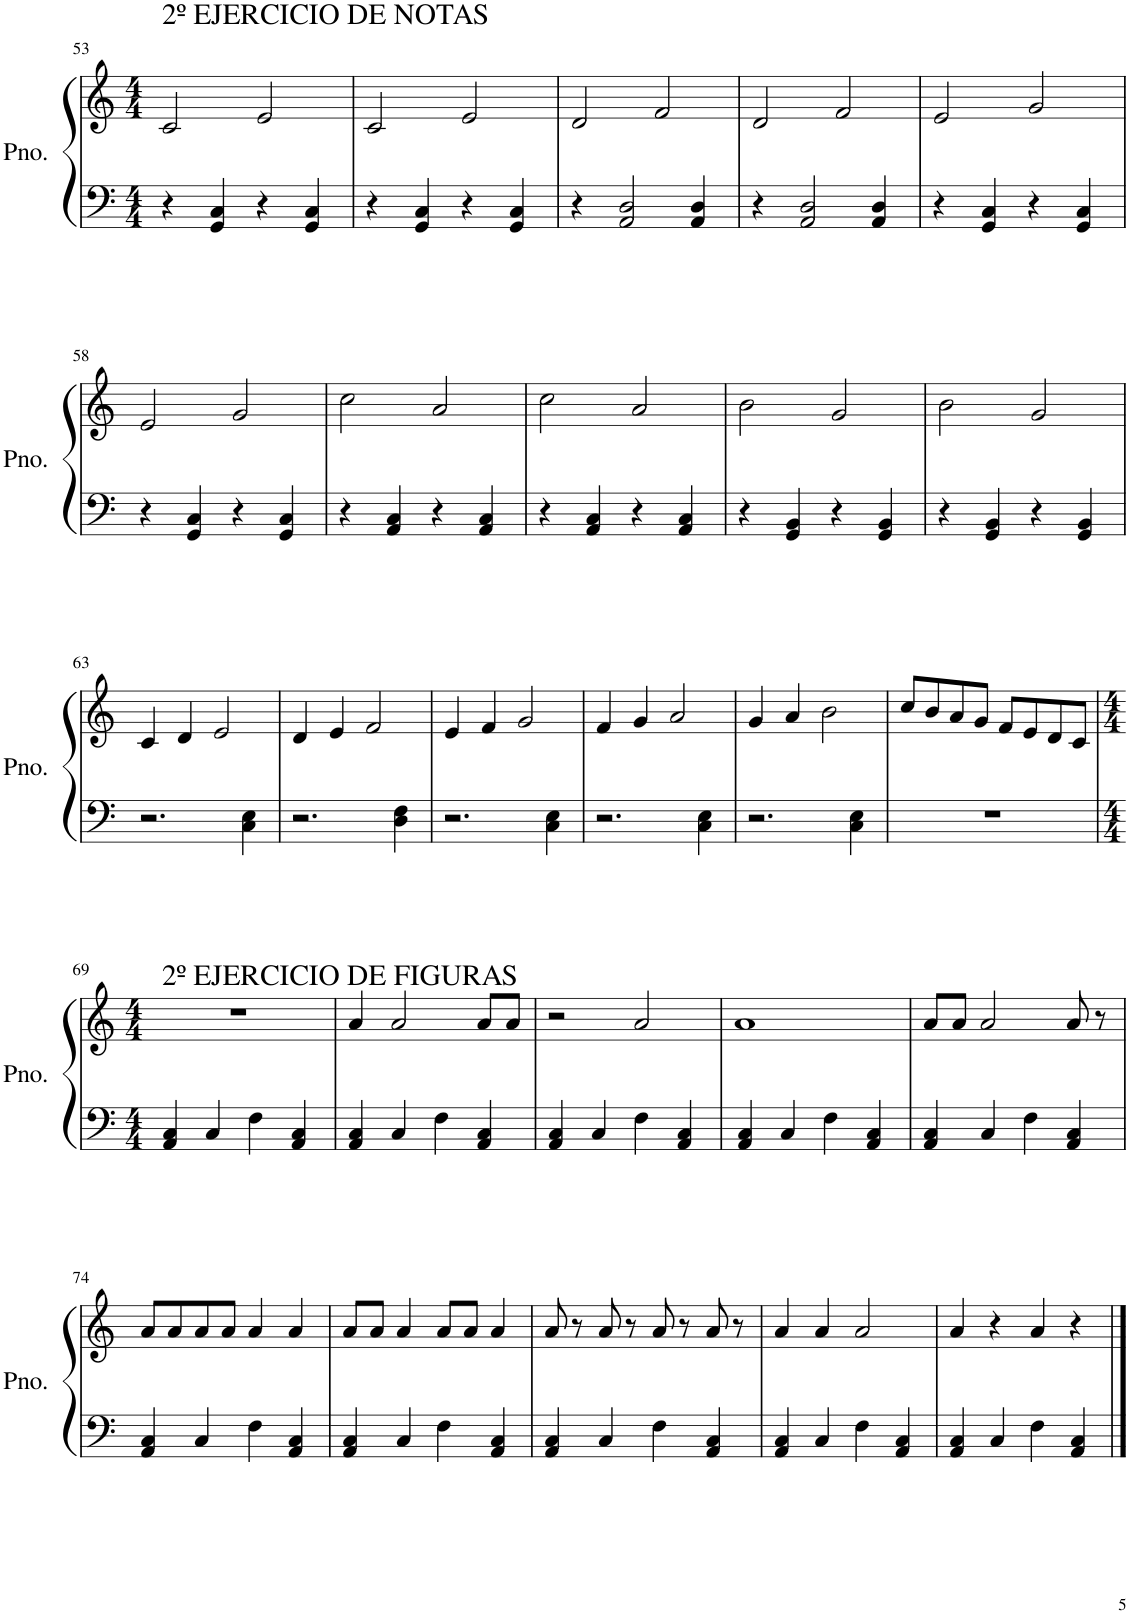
**kern	**kern
*part1	*part1
*staff2	*staff1
*I"Piano	*
*I'Pno.	*
!!LO:PB:g=z
*clefF4	*clefG2
*k[]	*k[]
*M4/4	*M4/4
=53	=53
!	!LO:TX:a:t=2º EJERCICIO DE NOTAS
4r	2c/
4GG/ 4C/	.
4r	2e/
4GG/ 4C/	.
=54	=54
4r	2c/
4GG/ 4C/	.
4r	2e/
4GG/ 4C/	.
=55	=55
4r	2d/
2AA/ 2D/	.
.	2f/
4AA/ 4D/	.
=56	=56
4r	2d/
2AA/ 2D/	.
.	2f/
4AA/ 4D/	.
=57	=57
4r	2e/
4GG/ 4C/	.
4r	2g/
4GG/ 4C/	.
!!LO:LB:g=z
=58	=58
4r	2e/
4GG/ 4C/	.
4r	2g/
4GG/ 4C/	.
=59	=59
4r	2cc\
4AA/ 4C/	.
4r	2a/
4AA/ 4C/	.
=60	=60
4r	2cc\
4AA/ 4C/	.
4r	2a/
4AA/ 4C/	.
=61	=61
4r	2b\
4GG/ 4BB/	.
4r	2g/
4GG/ 4BB/	.
=62	=62
4r	2b\
4GG/ 4BB/	.
4r	2g/
4GG/ 4BB/	.
!!LO:LB:g=z
=63	=63
2.r	4c/
.	4d/
.	2e/
4C\ 4E\	.
=64	=64
2.r	4d/
.	4e/
.	2f/
4D\ 4F\	.
=65	=65
2.r	4e/
.	4f/
.	2g/
4C\ 4E\	.
=66	=66
2.r	4f/
.	4g/
.	2a/
4C\ 4E\	.
=67	=67
2.r	4g/
.	4a/
.	2b\
4C\ 4E\	.
=68	=68
1r	8cc/L
.	8b/
.	8a/
.	8g/J
.	8f/L
.	8e/
.	8d/
.	8c/J
!!LO:LB:g=z
=69	=69
*M4/4	*M4/4
!	!LO:TX:a:t=2º EJERCICIO DE FIGURAS
4AA/ 4C/	1r
4C/	.
4F\	.
4AA/ 4C/	.
=70	=70
4AA/ 4C/	4a/
4C/	2a/
4F\	.
4AA/ 4C/	8a/L
.	8a/J
=71	=71
4AA/ 4C/	2r
4C/	.
4F\	2a/
4AA/ 4C/	.
=72	=72
4AA/ 4C/	1a
4C/	.
4F\	.
4AA/ 4C/	.
=73	=73
4AA/ 4C/	8a/L
.	8a/J
4C/	2a/
4F\	.
4AA/ 4C/	8a/
.	8r
!!LO:LB:g=z
=74	=74
4AA/ 4C/	8a/L
.	8a/
4C/	8a/
.	8a/J
4F\	4a/
4AA/ 4C/	4a/
=75	=75
4AA/ 4C/	8a/L
.	8a/J
4C/	4a/
4F\	8a/L
.	8a/J
4AA/ 4C/	4a/
=76	=76
4AA/ 4C/	8a/
.	8r
4C/	8a/
.	8r
4F\	8a/
.	8r
4AA/ 4C/	8a/
.	8r
=77	=77
4AA/ 4C/	4a/
4C/	4a/
4F\	2a/
4AA/ 4C/	.
=78	=78
4AA/ 4C/	4a/
4C/	4r
4F\	4a/
4AA/ 4C/	4r
==	==
*-	*-
